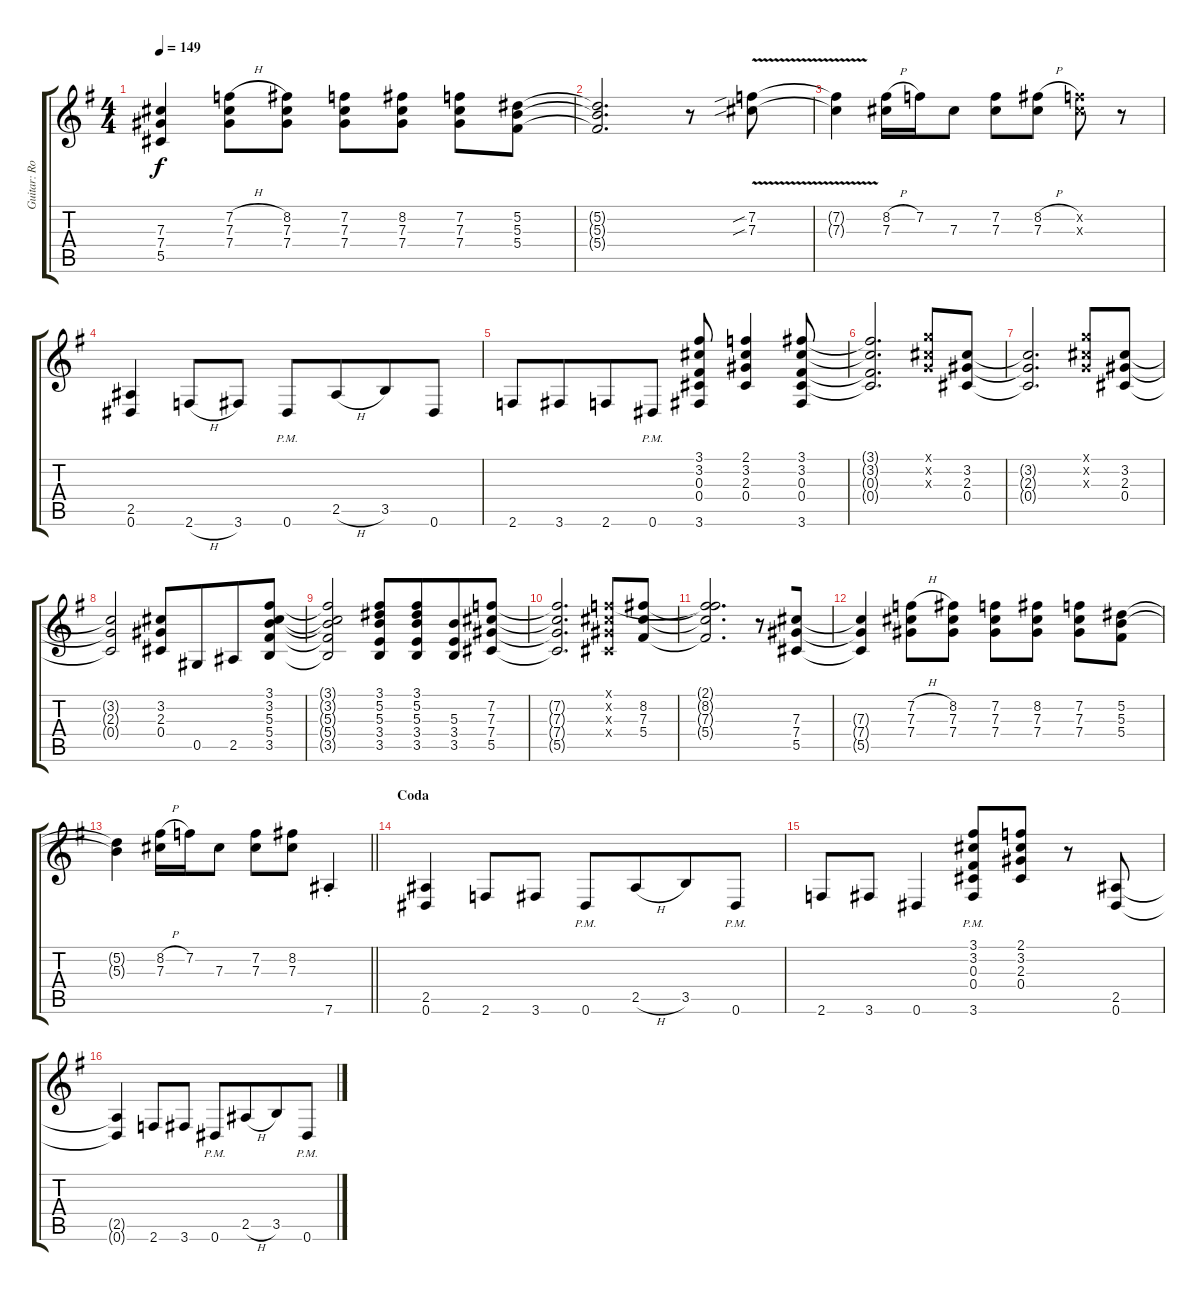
\track ("Guitar: Robbin" "Guitar: Ro") {instrument distortionguitar}
\staff {score tabs}
\tuning (Eb4 Bb3 Gb3 Db3 Ab2 Eb2) {hide}
\ts (4 4)
\tempo 149
\clef g2
\ks g
(7.3{t} 7.4{t} 5.5{t}).4{dy f} (7.2{h} 7.3 7.4).8 (8.2 7.3 7.4).8 (7.2 7.3 7.4).8 (8.2 7.3 7.4).8 (7.2 7.3 7.4).8 (5.2 5.3 5.4).8 |
(5.2{t} 5.3{t} 5.4{t}).2{d} r.8 (7.2{v sib} 7.3{v sib}).8 |
(7.2{t} 7.3{t}).4 (8.2{h} 7.3).16 7.2.16 7.3.8 (7.2 7.3).8 (8.2{h} 7.3).8 (7.2{x} 7.3{x}).8 r.8 |
(2.5 0.6).4 2.6{h}.8 3.6.8 0.6{pm}.8 2.5{h}.8{beam merge} 3.5.8 0.6.8 |
2.6.8 3.6.8{beam merge} 2.6.8 0.6{pm}.8 (3.1 3.2 0.3 0.4 3.6).8 (2.1 3.2 2.3 0.4).4 (3.1 3.2 0.3 0.4 3.6).8 |
(3.1{t} 3.2{t} 0.3{t} 0.4{t}).2{d beam merge} (4.1{x} 3.2{x} 1.3{x}).8 (3.2 2.3 0.4).8 |
(3.2{t} 2.3{t} 0.4{t}).2{d beam merge} (4.1{x} 3.2{x} 1.3{x}).8 (3.2 2.3 0.4).8 |
(3.2{t} 2.3{t} 0.4{t}).2 (3.2 2.3 0.4).8 0.5.8{beam merge} 2.5.8 (3.1 3.2 5.3 5.4 3.5).8 |
(3.1{t} 3.2{t} 5.3{t} 5.4{t} 3.5{t}).2 (3.1 5.2 5.3 3.4 3.5).8 (3.1 5.2 5.3 3.4 3.5).8{beam merge} (5.3 3.4 3.5).8 (7.2 7.3 7.4 5.5).8 |
(7.2{t} 7.3{t} 7.4{t} 5.5{t}).2{d} (2.1{x} 3.2{x} 2.3{x} 0.4{x}).8 (8.2 7.3 5.4).8 |
(2.1{t} 8.2{t} 7.3{t} 5.4{t}).2{d beam merge} r.8 (7.3 7.4 5.5).8 |
(7.3{t} 7.4{t} 5.5{t}).4 (7.2{h} 7.3 7.4).8 (8.2 7.3 7.4).8 (7.2 7.3 7.4).8 (8.2 7.3 7.4).8 (7.2 7.3 7.4).8 (5.2 5.3 5.4).8 |
\barLineRight lightlight
(5.2{t} 5.3{t}).4 (8.2{h} 7.3).16 7.2.16 7.3.8 (7.2 7.3).8 (8.2 7.3).8 7.6{st}.4 |
\section ("" "Coda")
(2.5 0.6).4 2.6.8 3.6.8 0.6{pm}.8 2.5{h}.8{beam merge} 3.5.8 0.6{pm}.8 |
2.6.8 3.6.8 0.6.4 (3.1 3.2 0.3 0.4 3.6{pm}).8 (2.1 3.2 2.3 0.4).8 r.8 (2.5 0.6).8 |
(2.5{t} 0.6{t}).4 2.6.8 3.6.8 0.6{pm}.8 2.5{h}.8{beam merge} 3.5.8 0.6{pm}.8
